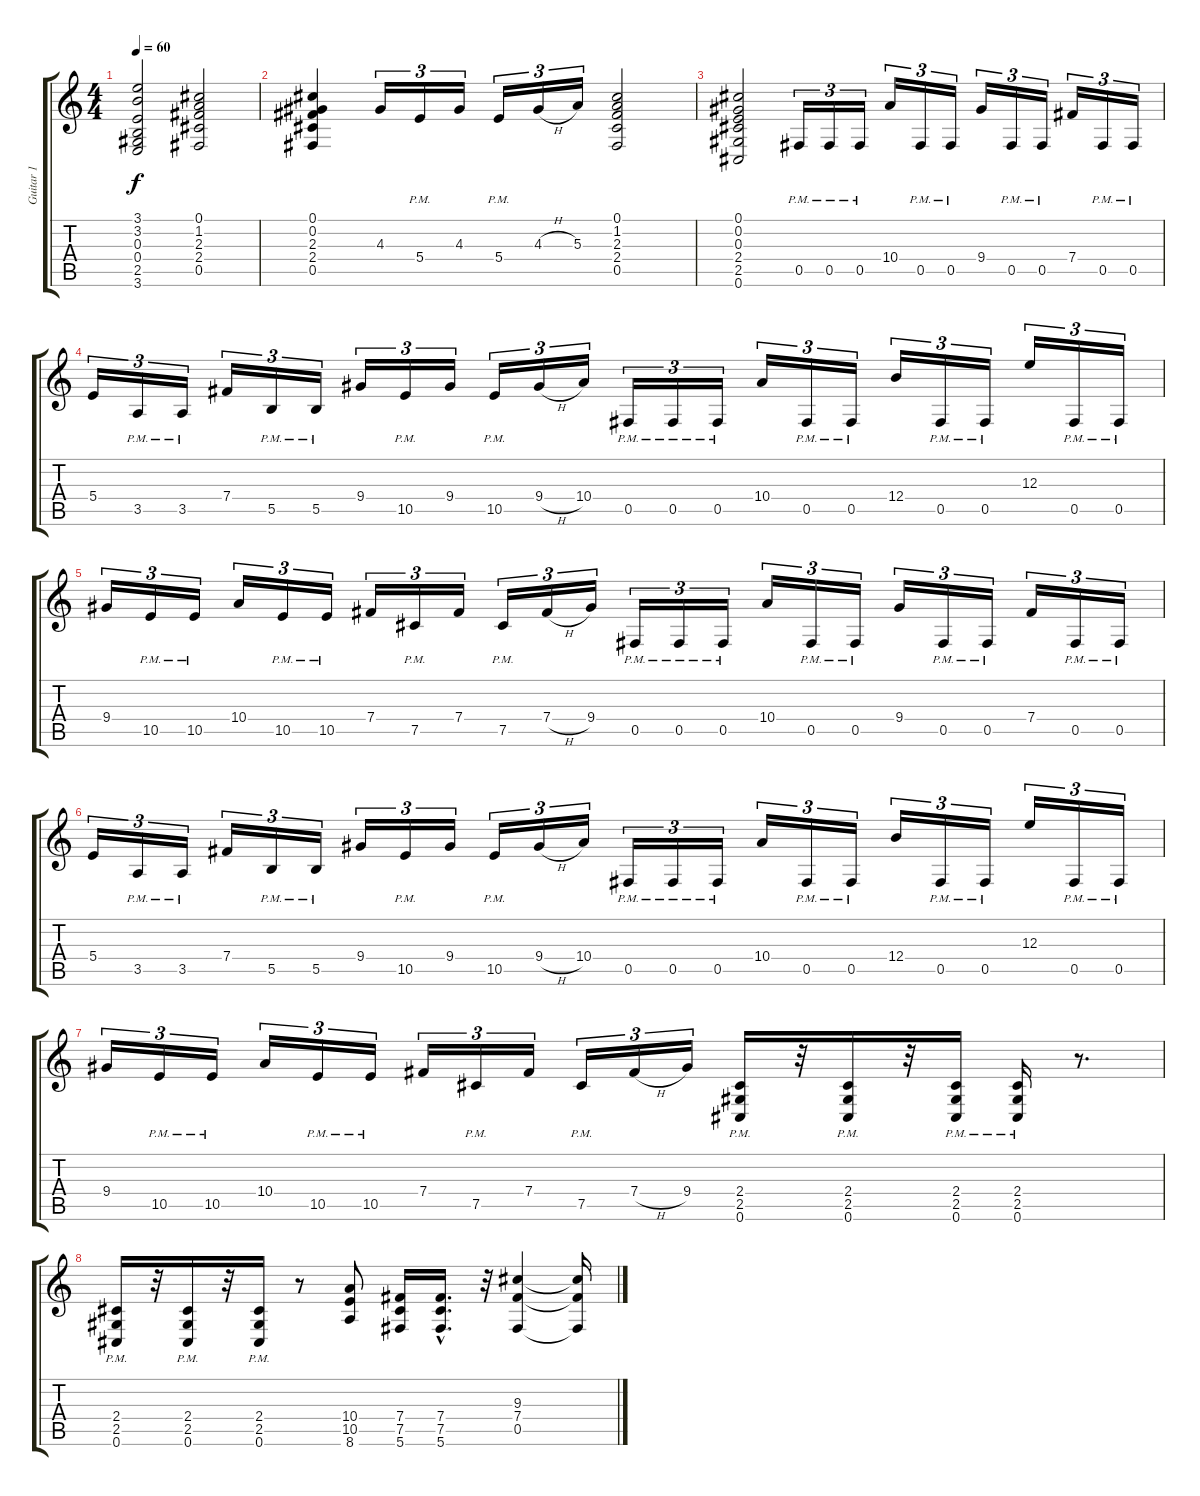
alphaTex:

\track ("Guitar 1" "Guitar 1") {instrument distortionguitar}
\staff {score tabs}
\tuning (Db4 Ab3 E3 B2 Gb2 Db2) {hide}
\ts (4 4)
\tempo 60
\clef g2
\ks c
(3.1 3.2 0.3 0.4 2.5 3.6).2{dy f} (0.1 1.2 2.3 2.4 0.5).2 |
(0.1 0.2 2.3 2.4 0.5).4 4.3.16{tu (3 2) volume 13} 5.4{pm}.16{tu (3 2)} 4.3.16{tu (3 2)} 5.4{pm}.16{tu (3 2)} 4.3{h}.16{tu (3 2)} 5.3.16{tu (3 2)} (0.1 1.2 2.3 2.4 0.5).2{volume 9} |
(0.1 0.2 0.3 2.4 2.5 0.6).2 0.5{pm}.16{tu (3 2) volume 13} 0.5{pm}.16{tu (3 2)} 0.5{pm}.16{tu (3 2)} 10.4.16{tu (3 2)} 0.5{pm}.16{tu (3 2)} 0.5{pm}.16{tu (3 2)} 9.4.16{tu (3 2)} 0.5{pm}.16{tu (3 2)} 0.5{pm}.16{tu (3 2)} 7.4.16{tu (3 2)} 0.5{pm}.16{tu (3 2)} 0.5{pm}.16{tu (3 2)} |
5.4.16{tu (3 2)} 3.5{pm}.16{tu (3 2)} 3.5{pm}.16{tu (3 2)} 7.4.16{tu (3 2)} 5.5{pm}.16{tu (3 2)} 5.5{pm}.16{tu (3 2)} 9.4.16{tu (3 2)} 10.5{pm}.16{tu (3 2)} 9.4.16{tu (3 2)} 10.5{pm}.16{tu (3 2)} 9.4{h}.16{tu (3 2)} 10.4.16{tu (3 2)} 0.5{pm}.16{tu (3 2)} 0.5{pm}.16{tu (3 2)} 0.5{pm}.16{tu (3 2)} 10.4.16{tu (3 2)} 0.5{pm}.16{tu (3 2)} 0.5{pm}.16{tu (3 2)} 12.4.16{tu (3 2)} 0.5{pm}.16{tu (3 2)} 0.5{pm}.16{tu (3 2)} 12.3.16{tu (3 2)} 0.5{pm}.16{tu (3 2)} 0.5{pm}.16{tu (3 2)} |
9.4.16{tu (3 2)} 10.5{pm}.16{tu (3 2)} 10.5{pm}.16{tu (3 2)} 10.4.16{tu (3 2)} 10.5{pm}.16{tu (3 2)} 10.5{pm}.16{tu (3 2)} 7.4.16{tu (3 2)} 7.5{pm}.16{tu (3 2)} 7.4.16{tu (3 2)} 7.5{pm}.16{tu (3 2)} 7.4{h}.16{tu (3 2)} 9.4.16{tu (3 2)} 0.5{pm}.16{tu (3 2)} 0.5{pm}.16{tu (3 2)} 0.5{pm}.16{tu (3 2)} 10.4.16{tu (3 2)} 0.5{pm}.16{tu (3 2)} 0.5{pm}.16{tu (3 2)} 9.4.16{tu (3 2)} 0.5{pm}.16{tu (3 2)} 0.5{pm}.16{tu (3 2)} 7.4.16{tu (3 2)} 0.5{pm}.16{tu (3 2)} 0.5{pm}.16{tu (3 2)} |
5.4.16{tu (3 2)} 3.5{pm}.16{tu (3 2)} 3.5{pm}.16{tu (3 2)} 7.4.16{tu (3 2)} 5.5{pm}.16{tu (3 2)} 5.5{pm}.16{tu (3 2)} 9.4.16{tu (3 2)} 10.5{pm}.16{tu (3 2)} 9.4.16{tu (3 2)} 10.5{pm}.16{tu (3 2)} 9.4{h}.16{tu (3 2)} 10.4.16{tu (3 2)} 0.5{pm}.16{tu (3 2)} 0.5{pm}.16{tu (3 2)} 0.5{pm}.16{tu (3 2)} 10.4.16{tu (3 2)} 0.5{pm}.16{tu (3 2)} 0.5{pm}.16{tu (3 2)} 12.4.16{tu (3 2)} 0.5{pm}.16{tu (3 2)} 0.5{pm}.16{tu (3 2)} 12.3.16{tu (3 2)} 0.5{pm}.16{tu (3 2)} 0.5{pm}.16{tu (3 2)} |
9.4.16{tu (3 2)} 10.5{pm}.16{tu (3 2)} 10.5{pm}.16{tu (3 2)} 10.4.16{tu (3 2)} 10.5{pm}.16{tu (3 2)} 10.5{pm}.16{tu (3 2)} 7.4.16{tu (3 2)} 7.5{pm}.16{tu (3 2)} 7.4.16{tu (3 2)} 7.5{pm}.16{tu (3 2)} 7.4{h}.16{tu (3 2)} 9.4.16{tu (3 2)} (2.4 2.5{pm} 0.6).16 r.32 (2.4 2.5{pm} 0.6).16 r.32 (2.4 2.5{pm} 0.6).16 (2.4 2.5{pm} 0.6).16 r.8{d} |
(2.4{pm} 2.5 0.6).16 r.32 (2.4{pm} 2.5 0.6).16 r.32 (2.4{pm} 2.5 0.6).16 r.8 (10.4 10.5 8.6).8 (7.4 7.5 5.6).16 (7.4{hac} 7.5{hac} 5.6{hac}).16{d} r.32 (9.3 7.4 0.5).4 (9.3{t} 7.4{t} 0.5{t}).16
